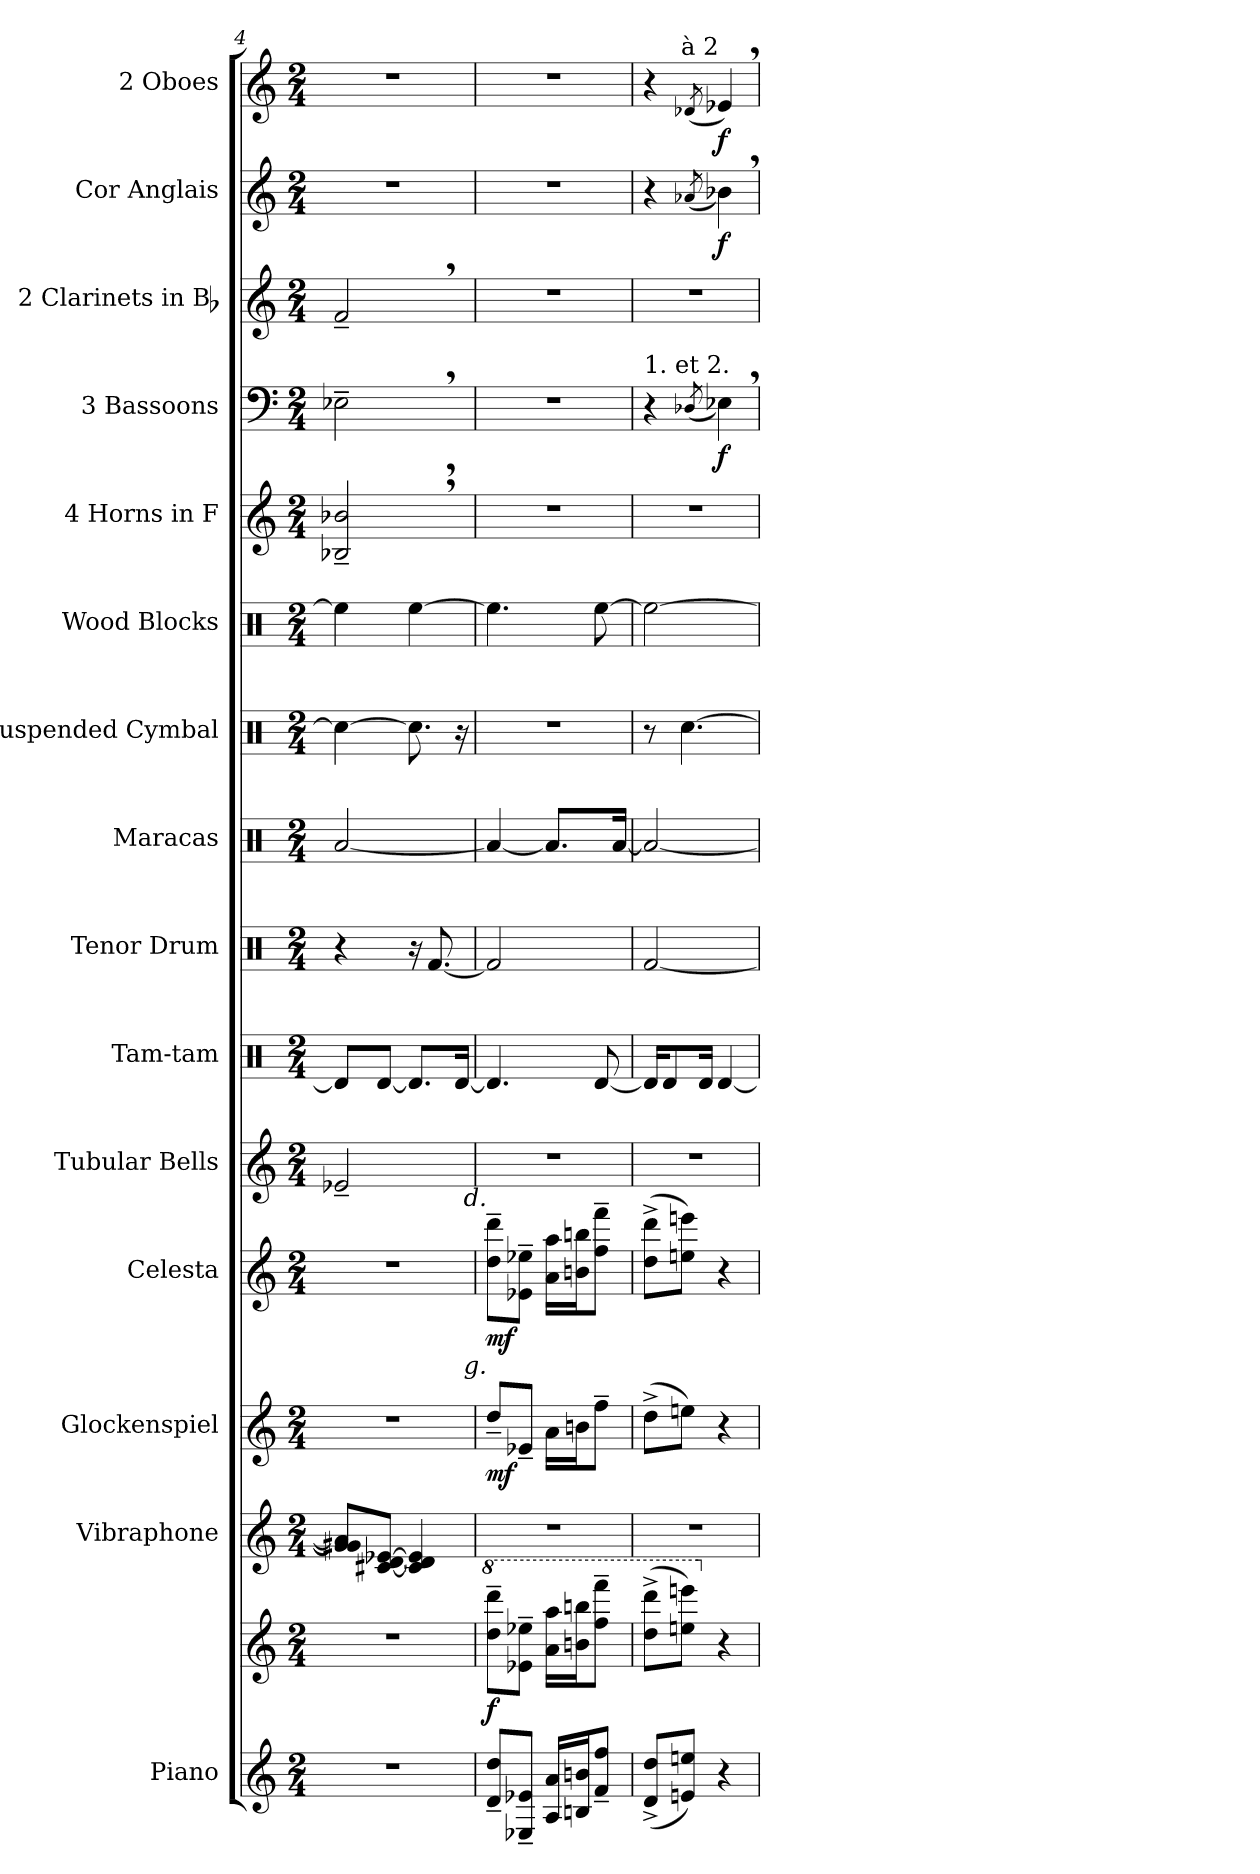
**kern	**kern	**dynam	**kern	**kern	**dynam	**kern	**dynam	**kern	**kern	**kern	**kern	**kern	**kern	**kern	**kern	**dynam	**kern	**kern	**dynam	**kern	**dynam
*part15	*part15	*part15	*part14	*part13	*part13	*part12	*part12	*part11	*part10	*part9	*part8	*part7	*part6	*part5	*part4	*part4	*part3	*part2	*part2	*part1	*part1
*staff16	*staff15	*staff15/16	*staff14	*staff13	*staff13	*staff12	*staff12	*staff11	*staff10	*staff9	*staff8	*staff7	*staff6	*staff5	*staff4	*staff4	*staff3	*staff2	*staff2	*staff1	*staff1
*I"Piano	*	*	*I"Vibraphone	*I"Glockenspiel	*	*I"Celesta	*	*I"Tubular Bells	*I"Tam-tam	*I"Tenor Drum	*I"Maracas	*I"Suspended Cymbal	*I"Wood Blocks	*I"4 Horns in F	*I"3 Bassoons	*	*I"2 Clarinets in Bb	*I"Cor Anglais	*	*I"2 Oboes	*
*I'Pno	*	*	*I'Vib.	*I'Glock.	*	*I'Cel.	*	*I'Tub. B.	*	*	*	*	*I'W.B.	*I'Hn.	*I'Bsn.	*	*I'Cl.	*I'C. A.	*	*I'Ob.	*
*clefG2	*clefG2	*	*clefG2	*clefG2	*	*clefG2	*	*clefG2	*clefX	*clefX	*clefX	*clefX	*clefX	*clefG2	*clefF4	*	*clefG2	*clefG2	*	*clefG2	*
*	*	*	*	*ITrd-14c-24	*	*ITrd-7c-12	*	*	*	*	*	*	*	*ITrd4c7	*	*	*ITrd1c2	*ITrd4c7	*	*	*
*k[]	*k[]	*	*k[]	*k[]	*	*k[]	*	*k[]	*k[]	*k[]	*k[]	*k[]	*k[]	*k[b-]	*k[]	*	*k[b-e-]	*k[b-]	*	*k[]	*
*M2/4	*M2/4	*	*M2/4	*M2/4	*	*M2/4	*	*M2/4	*M2/4	*M2/4	*M2/4	*M2/4	*M2/4	*M2/4	*M2/4	*	*M2/4	*M2/4	*	*M2/4	*
=4	=4	=4	=4	=4	=4	=4	=4	=4	=4	=4	=4	=4	=4	=4	=4	=4	=4	=4	=4	=4	=4
2r	2r	.	8gn] 8g#X] 8a]L	2r	.	2r	.	2e-X~	8Rd/L]	4r	[2Ra/	4Rcc\_	4Ree\]	2E-X~, 2e-X~,	2E-X~,	.	2e-~,	2r	.	2r	.
.	.	.	[8c#X [8d [8e-XJ	.	.	.	.	.	[8Rd/J	.	.	.	.	.	.	.	.	.	.	.	.
.	.	.	4c#] 4d] 4e-]	.	.	.	.	.	8.Rd/L]	16r	.	8.Rcc\]	[4Ree\	.	.	.	.	.	.	.	.
.	.	.	.	.	.	.	.	.	.	[8.Rf/	.	.	.	.	.	.	.	.	.	.	.
.	.	.	.	.	.	.	.	.	[16Rd/Jk	.	.	16r	.	.	.	.	.	.	.	.	.
=5	=5	=5	=5	=5	=5	=5	=5	=5	=5	=5	=5	=5	=5	=5	=5	=5	=5	=5	=5	=5	=5
*	*8va	*	*	*	*	*	*	*	*	*	*	*	*	*	*	*	*	*	*	*	*
!	!	!	!	!	!	!LO:TX:b:i:rj:t=g.	!	!	!	!	!	!	!	!	!	!	!	!	!	!	!
!	!	!	!	!	!	!LO:TX:a:i:rj:t=d.	!	!	!	!	!	!	!	!	!	!	!	!	!	!	!
8d~ 8dd~L	8ddd~ 8dddd~L	f	2r	8dddd~L	mf	8ddd~ 8dddd~L	mf	2r	4.Rd/]	2Rf/]	4Ra/_	2r	4.Ree\]	2r	2r	.	2r	2r	.	2r	.
8E-X~ 8e-X~J	8ee-X~ 8eee-X~J	.	.	8eee-X~J	.	8ee-X~ 8eee-X~J	.	.	.	.	.	.	.	.	.	.	.	.	.	.	.
16A 16aLL	16aa 16aaaLL	.	.	16aaaLL	.	16aa 16aaaLL	.	.	.	.	8.Ra/L]	.	.	.	.	.	.	.	.	.	.
16Bn 16bnJ	16bbn 16bbbnJ	.	.	16bbbnJ	.	16bbn 16bbbnJ	.	.	.	.	.	.	.	.	.	.	.	.	.	.	.
8f~ 8ff~J	8fff~ 8ffff~J	.	.	8ffff~J	.	8fff~ 8ffff~J	.	.	[8Rd/	.	.	.	[8Ree\	.	.	.	.	.	.	.	.
.	.	.	.	.	.	.	.	.	.	.	[16Ra/Jk	.	.	.	.	.	.	.	.	.	.
=6	=6	=6	=6	=6	=6	=6	=6	=6	=6	=6	=6	=6	=6	=6	=6	=6	=6	=6	=6	=6	=6
!	!	!	!	!	!	!	!	!	!	!	!	!	!	!	!LO:TX:a:t=1. et 2.	!	!	!	!	!	!
*	*	*	*	*	*	*	*	*	*	*	*	*	*	*	*	*	*	*	*	*^	*
(8d^ 8dd^L	(8ddd^ 8dddd^L	.	2r	(8dddd^L	.	(8ddd^ 8dddd^L	.	2r	16Rd/KL]	[2Rf/	2Ra/_	8r	2Ree\_	2r	4r	.	2r	4r	.	4r	8ryy	.
.	.	.	.	.	.	.	.	.	8Rd/	.	.	.	.	.	.	.	.	.	.	.	.	.
!	!	!	!	!	!	!	!	!	!	!	!	!	!	!	!	!	!	!	!	!	!LO:TX:a:t=à 2	!
8en 8eenJ)	8eeen 8eeeenJ)	.	.	8eeeenJ)	.	8eeen 8eeeenJ)	.	.	.	.	.	[4.Rcc\	.	.	.	.	.	.	.	.	4.ryy	.
.	.	.	.	.	.	.	.	.	16Rd/Jk	.	.	.	.	.	.	.	.	.	.	.	.	.
.	.	.	.	.	.	.	.	.	.	.	.	.	.	.	(<8qD-X/	.	.	(<8qd-X/	.	(8qd-X/	.	.
*	*X8va	*	*	*	*	*	*	*	*	*	*	*	*	*	*	*	*	*	*	*	*	*
4r	4r	.	.	4r	.	4r	.	.	[4Rd/	.	.	.	.	.	4E-X,)	f	.	4e-X,)	f	4e-X,)	.	f
*	*	*	*	*	*	*	*	*	*	*	*	*	*	*	*	*	*	*	*	*v	*v	*
=	=	=	=	=	=	=	=	=	=	=	=	=	=	=	=	=	=	=	=	=	=
*-	*-	*-	*-	*-	*-	*-	*-	*-	*-	*-	*-	*-	*-	*-	*-	*-	*-	*-	*-	*-	*-
